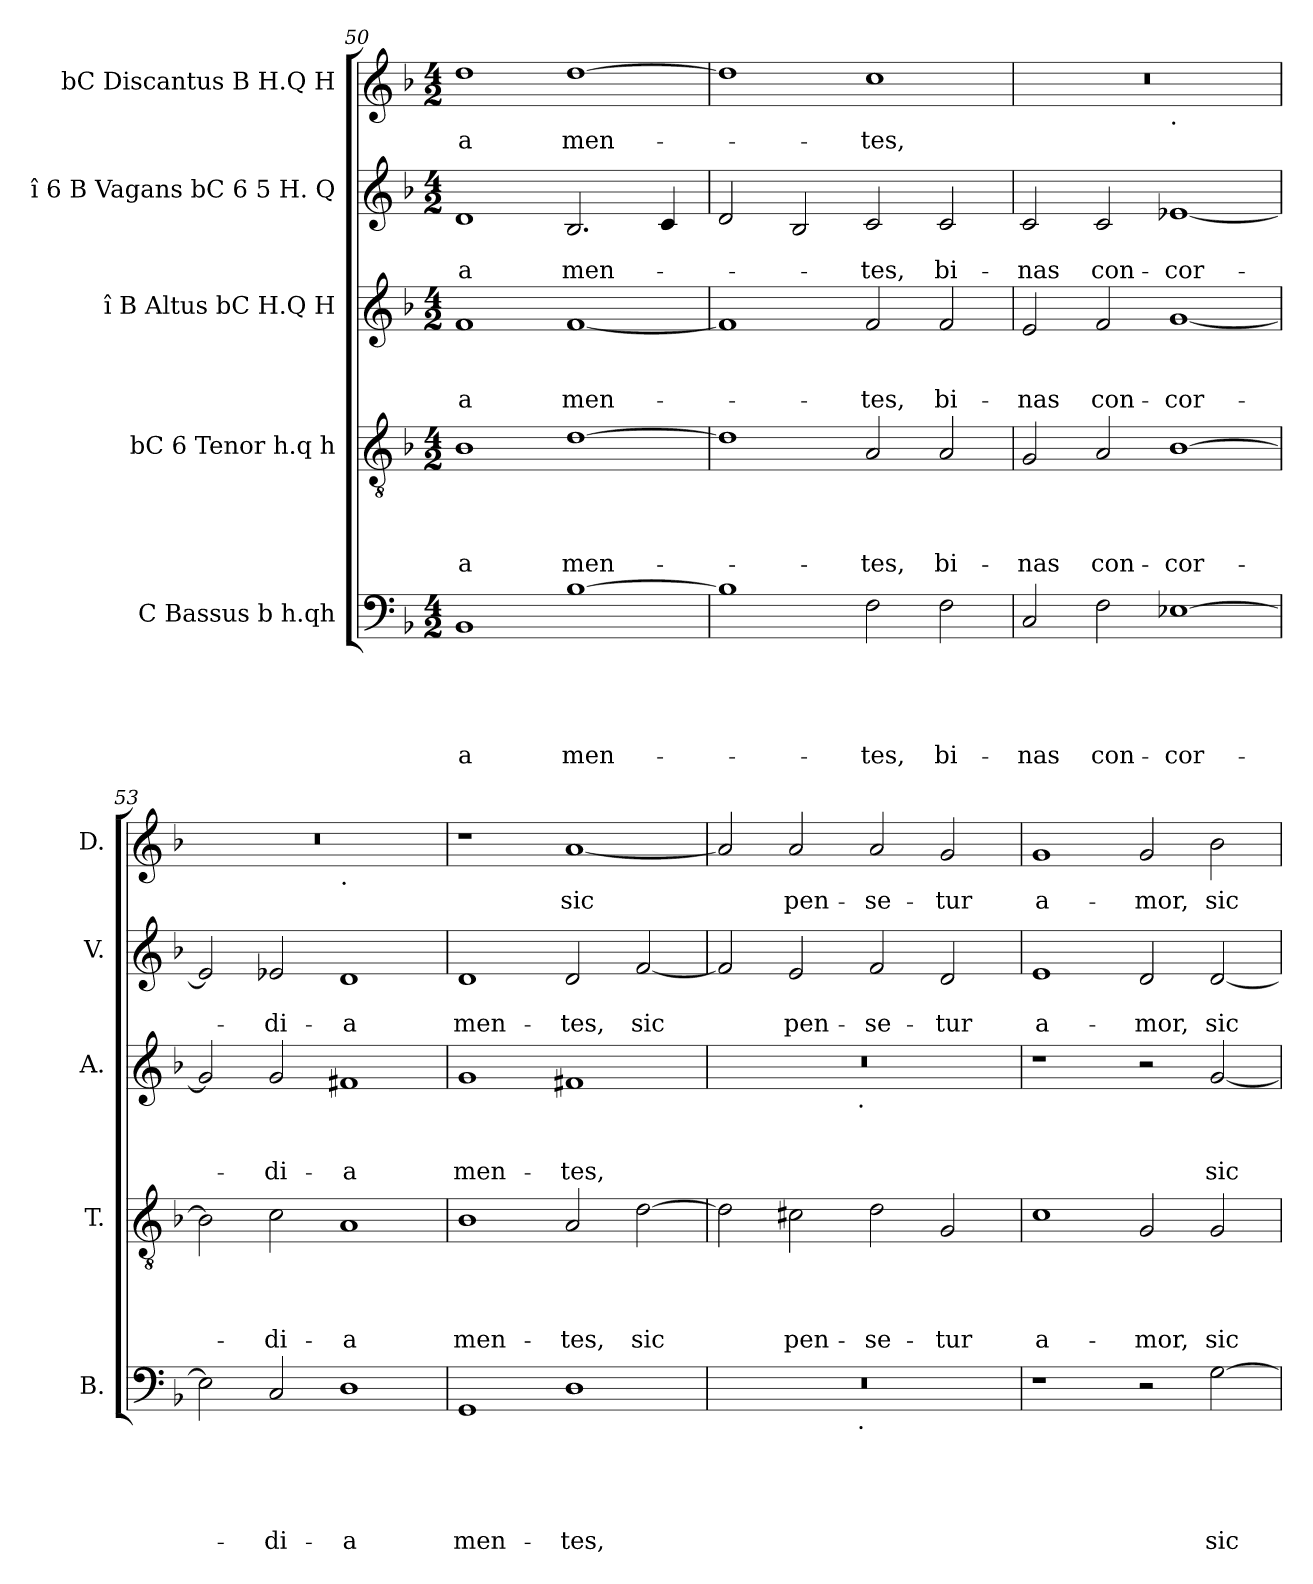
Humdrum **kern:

**kern	**text	**text	**text	**text	**text	**kern	**text	**text	**text	**text	**kern	**text	**text	**text	**kern	**text	**text	**kern	**text
*part5	*part5	*part5	*part5	*part5	*part5	*part4	*part4	*part4	*part4	*part4	*part3	*part3	*part3	*part3	*part2	*part2	*part2	*part1	*part1
*staff5	*staff5	*staff5	*staff5	*staff5	*staff5	*staff4	*staff4	*staff4	*staff4	*staff4	*staff3	*staff3	*staff3	*staff3	*staff2	*staff2	*staff2	*staff1	*staff1
*I"C Bassus b h.qh	*	*	*	*	*	*I"bC 6 Tenor h.q h	*	*	*	*	*I"î B Altus bC H.Q H	*	*	*	*I"î 6 B Vagans bC 6 5 H. Q	*	*	*I"bC Discantus B H.Q H	*
*I'B.	*	*	*	*	*	*I'T.	*	*	*	*	*I'A.	*	*	*	*I'V.	*	*	*I'D.	*
!!LO:PB:g=z
*clefF4	*	*	*	*	*	*clefGv2	*	*	*	*	*clefG2	*	*	*	*clefG2	*	*	*clefG2	*
*k[b-]	*	*	*	*	*	*k[b-]	*	*	*	*	*k[b-]	*	*	*	*k[b-]	*	*	*k[b-]	*
*F:	*	*	*	*	*	*F:	*	*	*	*	*F:	*	*	*	*F:	*	*	*F:	*
*M4/2	*	*	*	*	*	*M4/2	*	*	*	*	*M4/2	*	*	*	*M4/2	*	*	*M4/2	*
=50	=50	=50	=50	=50	=50	=50	=50	=50	=50	=50	=50	=50	=50	=50	=50	=50	=50	=50	=50
!	!	!	!	!	!LO:LY:b:rj	!	!	!	!	!LO:LY:b:rj	!	!	!	!LO:LY:b:rj	!	!	!LO:LY:b:rj	!	!LO:LY:b:rj
1BB-	.	.	.	.	-a	1B-	.	.	.	-a	1f	.	.	-a	1d	.	-a	1dd	-a
!	!	!	!	!	!LO:LY:b	!	!	!	!	!LO:LY:b	!	!	!	!LO:LY:b	!	!	!LO:LY:b	!	!LO:LY:b
[>1B-	.	.	.	.	men-	[>1d	.	.	.	men-	[<1f	.	.	men-	2.B-/	.	men-	[>1dd	men-
.	.	.	.	.	.	.	.	.	.	.	.	.	.	.	4c/	.	.	.	.
=51	=51	=51	=51	=51	=51	=51	=51	=51	=51	=51	=51	=51	=51	=51	=51	=51	=51	=51	=51
1B-]	.	.	.	.	.	1d]	.	.	.	.	1f]	.	.	.	2d/	.	.	1dd]	.
.	.	.	.	.	.	.	.	.	.	.	.	.	.	.	2B-/	.	.	.	.
!	!	!	!	!	!LO:LY:b	!	!	!	!	!LO:LY:b	!	!	!	!LO:LY:b	!	!	!LO:LY:b	!	!LO:LY:b
2F\	.	.	.	.	-tes,	2A/	.	.	.	-tes,	2f/	.	.	-tes,	2c/	.	-tes,	1cc	-tes,
!	!	!	!	!	!LO:LY:b	!	!	!	!	!LO:LY:b	!	!	!	!LO:LY:b	!	!	!LO:LY:b	!	!
2F\	.	.	.	.	bi-	2A/	.	.	.	bi-	2f/	.	.	bi-	2c/	.	bi-	.	.
=52	=52	=52	=52	=52	=52	=52	=52	=52	=52	=52	=52	=52	=52	=52	=52	=52	=52	=52	=52
!	!	!	!	!	!LO:LY:b	!	!	!	!	!LO:LY:b	!	!	!	!LO:LY:b	!	!	!LO:LY:b	!	!
*	*	*	*	*	*	*	*	*	*	*	*	*	*	*	*	*	*	*^	*
2C/	.	.	.	.	-nas	2G/	.	.	.	-nas	2e/	.	.	-nas	2c/	.	-nas	0r	1ryy	.
!	!	!	!	!	!LO:LY:b	!	!	!	!	!LO:LY:b	!	!	!	!LO:LY:b	!	!	!LO:LY:b	!	!	!
2F\	.	.	.	.	con-	2A/	.	.	.	con-	2f/	.	.	con-	2c/	.	con-	.	.	.
!	!	!	!	!	!	!	!	!	!	!	!	!	!	!	!	!	!	!	!LO:TX:b:t=.	!
!	!	!	!	!	!LO:LY:b	!	!	!	!	!LO:LY:b	!	!	!	!LO:LY:b	!	!	!LO:LY:b	!	!	!
[>1E-X	.	.	.	.	-cor-	[>1B-	.	.	.	-cor-	[<1g	.	.	-cor-	[<1e-X	.	-cor-	.	1ryy	.
=53	=53	=53	=53	=53	=53	=53	=53	=53	=53	=53	=53	=53	=53	=53	=53	=53	=53	=53	=53	=53
2E-\]	.	.	.	.	.	2B-\]	.	.	.	.	2g/]	.	.	.	2e-/]	.	.	0r	1ryy	.
!	!	!	!	!	!LO:LY:b	!	!	!	!	!LO:LY:b	!	!	!	!LO:LY:b	!	!	!LO:LY:b	!	!	!
2C/	.	.	.	.	-di-	2c\	.	.	.	-di-	2g/	.	.	-di-	2e-/	.	-di-	.	.	.
!	!	!	!	!	!	!	!	!	!	!	!	!	!	!	!	!	!	!	!LO:TX:b:t=.	!
!	!	!	!	!	!LO:LY:b:rj	!	!	!	!	!LO:LY:b:rj	!	!	!	!LO:LY:b:rj	!	!	!LO:LY:b:rj	!	!	!
1D	.	.	.	.	-a	1A	.	.	.	-a	1f#X	.	.	-a	1d	.	-a	.	1ryy	.
=54	=54	=54	=54	=54	=54	=54	=54	=54	=54	=54	=54	=54	=54	=54	=54	=54	=54	=54	=54	=54
!	!	!	!	!	!LO:LY:b	!	!	!	!	!LO:LY:b	!	!	!	!LO:LY:b	!	!	!LO:LY:b	!	!	!
*	*	*	*	*	*	*	*	*	*	*	*	*	*	*	*	*	*	*v	*v	*
1GG	.	.	.	.	men-	1B-	.	.	.	men-	1g	.	.	men-	1d	.	men-	1r	.
!	!	!	!	!	!LO:LY:b	!	!	!	!	!LO:LY:b	!	!	!	!LO:LY:b	!	!	!LO:LY:b	!	!LO:LY:b
1D	.	.	.	.	-tes,	2A/	.	.	.	-tes,	1f#X	.	.	-tes,	2d/	.	-tes,	[<1a	sic
!	!	!	!	!	!	!	!	!	!	!LO:LY:b	!	!	!	!	!	!	!LO:LY:b	!	!
.	.	.	.	.	.	[>2d\	.	.	.	sic	.	.	.	.	[<2f/	.	sic	.	.
=55	=55	=55	=55	=55	=55	=55	=55	=55	=55	=55	=55	=55	=55	=55	=55	=55	=55	=55	=55
*^	*	*	*	*	*	*	*	*	*	*	*^	*	*	*	*	*	*	*	*
0r	2ryy	.	.	.	.	.	2d\]	.	.	.	.	0r	2ryy	.	.	.	2f/]	.	.	2a/]	.
!	!	!	!	!	!	!	!	!	!	!	!LO:LY:b	!	!	!	!	!	!	!	!LO:LY:b	!	!LO:LY:b
.	4...ryy	.	.	.	.	.	2c#X\	.	.	.	pen-	.	4...ryy	.	.	.	2e/	.	pen-	2a/	pen-
!	!	!	!	!	!	!	!	!	!	!	!	!	!LO:TX:b:t=.	!	!	!	!	!	!	!	!
!	!LO:TX:b:t=.	!	!	!	!	!	!	!	!	!	!	!	!	!	!	!	!	!	!	!	!
.	1ryy	.	.	.	.	.	.	.	.	.	.	.	1ryy	.	.	.	.	.	.	.	.
!	!	!	!	!	!	!	!	!	!	!	!LO:LY:b	!	!	!	!	!	!	!	!LO:LY:b	!	!LO:LY:b
.	.	.	.	.	.	.	2d\	.	.	.	-se-	.	.	.	.	.	2f/	.	-se-	2a/	-se-
!	!	!	!	!	!	!	!	!	!	!	!LO:LY:b	!	!	!	!	!	!	!	!LO:LY:b	!	!LO:LY:b
.	.	.	.	.	.	.	2G/	.	.	.	-tur	.	.	.	.	.	2d/	.	-tur	2g/	-tur
.	32ryy	.	.	.	.	.	.	.	.	.	.	.	32ryy	.	.	.	.	.	.	.	.
!!LO:LB:g=z
=56	=56	=56	=56	=56	=56	=56	=56	=56	=56	=56	=56	=56	=56	=56	=56	=56	=56	=56	=56	=56	=56
!	!	!	!	!	!	!	!	!	!	!	!LO:LY:b:rj	!	!	!	!	!	!	!	!LO:LY:b:rj	!	!LO:LY:b:rj
*v	*v	*	*	*	*	*	*	*	*	*	*	*v	*v	*	*	*	*	*	*	*	*
1r	.	.	.	.	.	1c	.	.	.	a-	1r	.	.	.	1e	.	a-	1g	a-
!	!	!	!	!	!	!	!	!	!	!LO:LY:b	!	!	!	!	!	!	!LO:LY:b	!	!LO:LY:b
2r	.	.	.	.	.	2G/	.	.	.	-mor,	2r	.	.	.	2d/	.	-mor,	2g/	-mor,
!	!	!	!	!	!LO:LY:b	!	!	!	!	!LO:LY:b	!	!	!	!LO:LY:b	!	!	!LO:LY:b	!	!LO:LY:b
[>2G\	.	.	.	.	sic	2G/	.	.	.	sic	[<2g/	.	.	sic	[<2d/	.	sic	2b-\	sic
=	=	=	=	=	=	=	=	=	=	=	=	=	=	=	=	=	=	=	=
*-	*-	*-	*-	*-	*-	*-	*-	*-	*-	*-	*-	*-	*-	*-	*-	*-	*-	*-	*-
